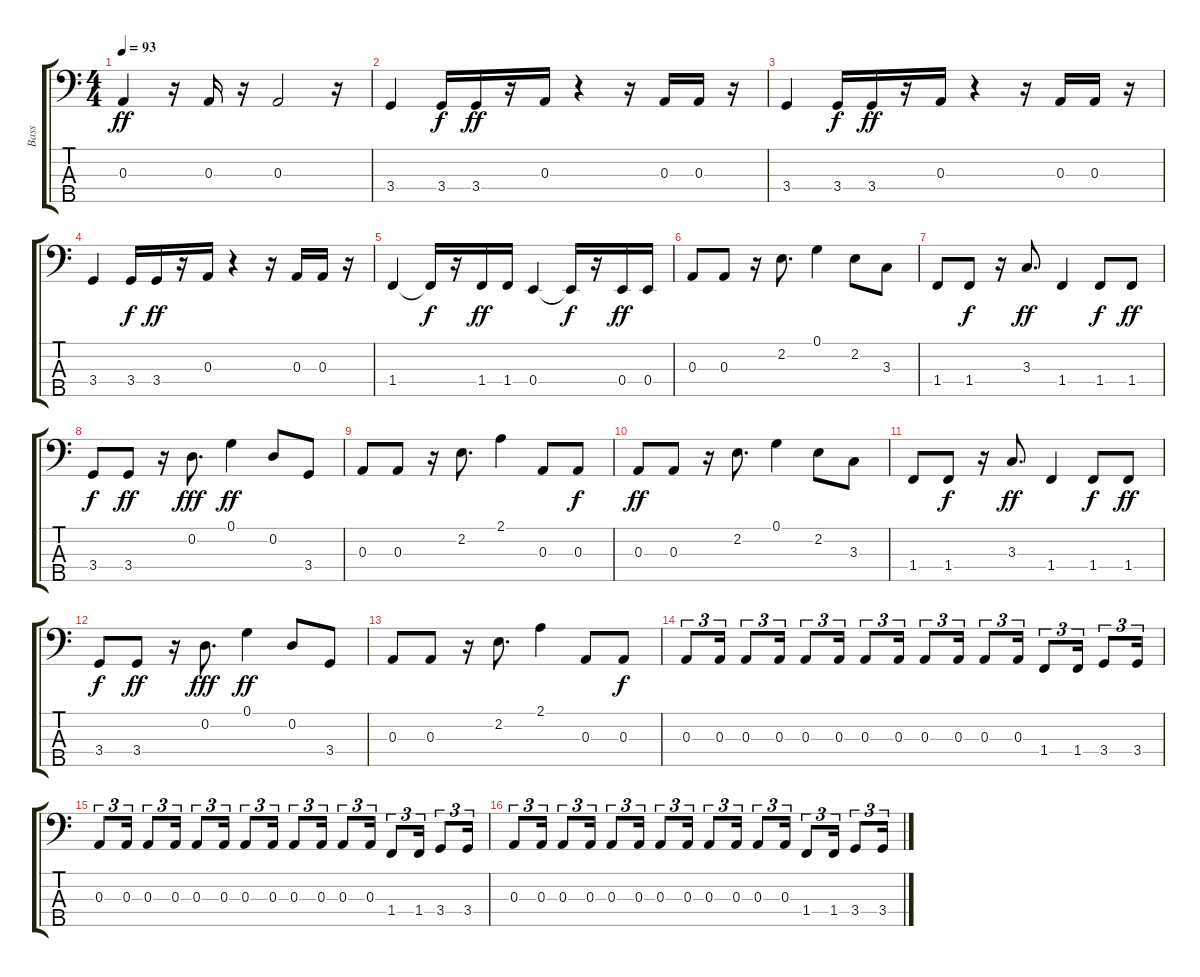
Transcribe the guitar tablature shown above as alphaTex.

\track ("Bass" "Bass") {instrument electricbassfinger}
\staff {score tabs}
\tuning (G2 D2 A1 E1 B0) {hide}
\ts (4 4)
\tempo 93
\clef f4
\ks c
0.3.4{dy ff} r.16 0.3.16 r.16 0.3.2 r.16 |
3.4.4 3.4.16{dy f} 3.4.16{dy ff} r.16 0.3.16 r.4 r.16 0.3.16 0.3.16 r.16 |
3.4.4 3.4.16{dy f} 3.4.16{dy ff} r.16 0.3.16 r.4 r.16 0.3.16 0.3.16 r.16 |
3.4.4 3.4.16{dy f} 3.4.16{dy ff} r.16 0.3.16 r.4 r.16 0.3.16 0.3.16 r.16 |
1.4.4 1.4{t}.16{dy f} r.16 1.4.16{dy ff} 1.4.16 0.4.4 0.4{t}.16{dy f} r.16 0.4.16{dy ff} 0.4.16 |
0.3.8 0.3.8 r.16 2.2.8{d} 0.1.4 2.2.8 3.3.8 |
1.4.8 1.4.8{dy f} r.16 3.3.8{d dy ff} 1.4.4 1.4.8{dy f} 1.4.8{dy ff} |
3.4.8{dy f} 3.4.8{dy ff} r.16 0.2.8{d dy fff} 0.1.4{dy ff} 0.2.8 3.4.8 |
0.3.8 0.3.8 r.16 2.2.8{d} 2.1.4 0.3.8 0.3.8{dy f} |
0.3.8{dy ff} 0.3.8 r.16 2.2.8{d} 0.1.4 2.2.8 3.3.8 |
1.4.8 1.4.8{dy f} r.16 3.3.8{d dy ff} 1.4.4 1.4.8{dy f} 1.4.8{dy ff} |
3.4.8{dy f} 3.4.8{dy ff} r.16 0.2.8{d dy fff} 0.1.4{dy ff} 0.2.8 3.4.8 |
0.3.8 0.3.8 r.16 2.2.8{d} 2.1.4 0.3.8 0.3.8{dy f} |
0.3.8{tu (3 2)} 0.3.16{tu (3 2)} 0.3.8{tu (3 2)} 0.3.16{tu (3 2)} 0.3.8{tu (3 2)} 0.3.16{tu (3 2)} 0.3.8{tu (3 2)} 0.3.16{tu (3 2)} 0.3.8{tu (3 2)} 0.3.16{tu (3 2)} 0.3.8{tu (3 2)} 0.3.16{tu (3 2)} 1.4.8{tu (3 2)} 1.4.16{tu (3 2)} 3.4.8{tu (3 2)} 3.4.16{tu (3 2)} |
0.3.8{tu (3 2)} 0.3.16{tu (3 2)} 0.3.8{tu (3 2)} 0.3.16{tu (3 2)} 0.3.8{tu (3 2)} 0.3.16{tu (3 2)} 0.3.8{tu (3 2)} 0.3.16{tu (3 2)} 0.3.8{tu (3 2)} 0.3.16{tu (3 2)} 0.3.8{tu (3 2)} 0.3.16{tu (3 2)} 1.4.8{tu (3 2)} 1.4.16{tu (3 2)} 3.4.8{tu (3 2)} 3.4.16{tu (3 2)} |
0.3.8{tu (3 2)} 0.3.16{tu (3 2)} 0.3.8{tu (3 2)} 0.3.16{tu (3 2)} 0.3.8{tu (3 2)} 0.3.16{tu (3 2)} 0.3.8{tu (3 2)} 0.3.16{tu (3 2)} 0.3.8{tu (3 2)} 0.3.16{tu (3 2)} 0.3.8{tu (3 2)} 0.3.16{tu (3 2)} 1.4.8{tu (3 2)} 1.4.16{tu (3 2)} 3.4.8{tu (3 2)} 3.4.16{tu (3 2)}
